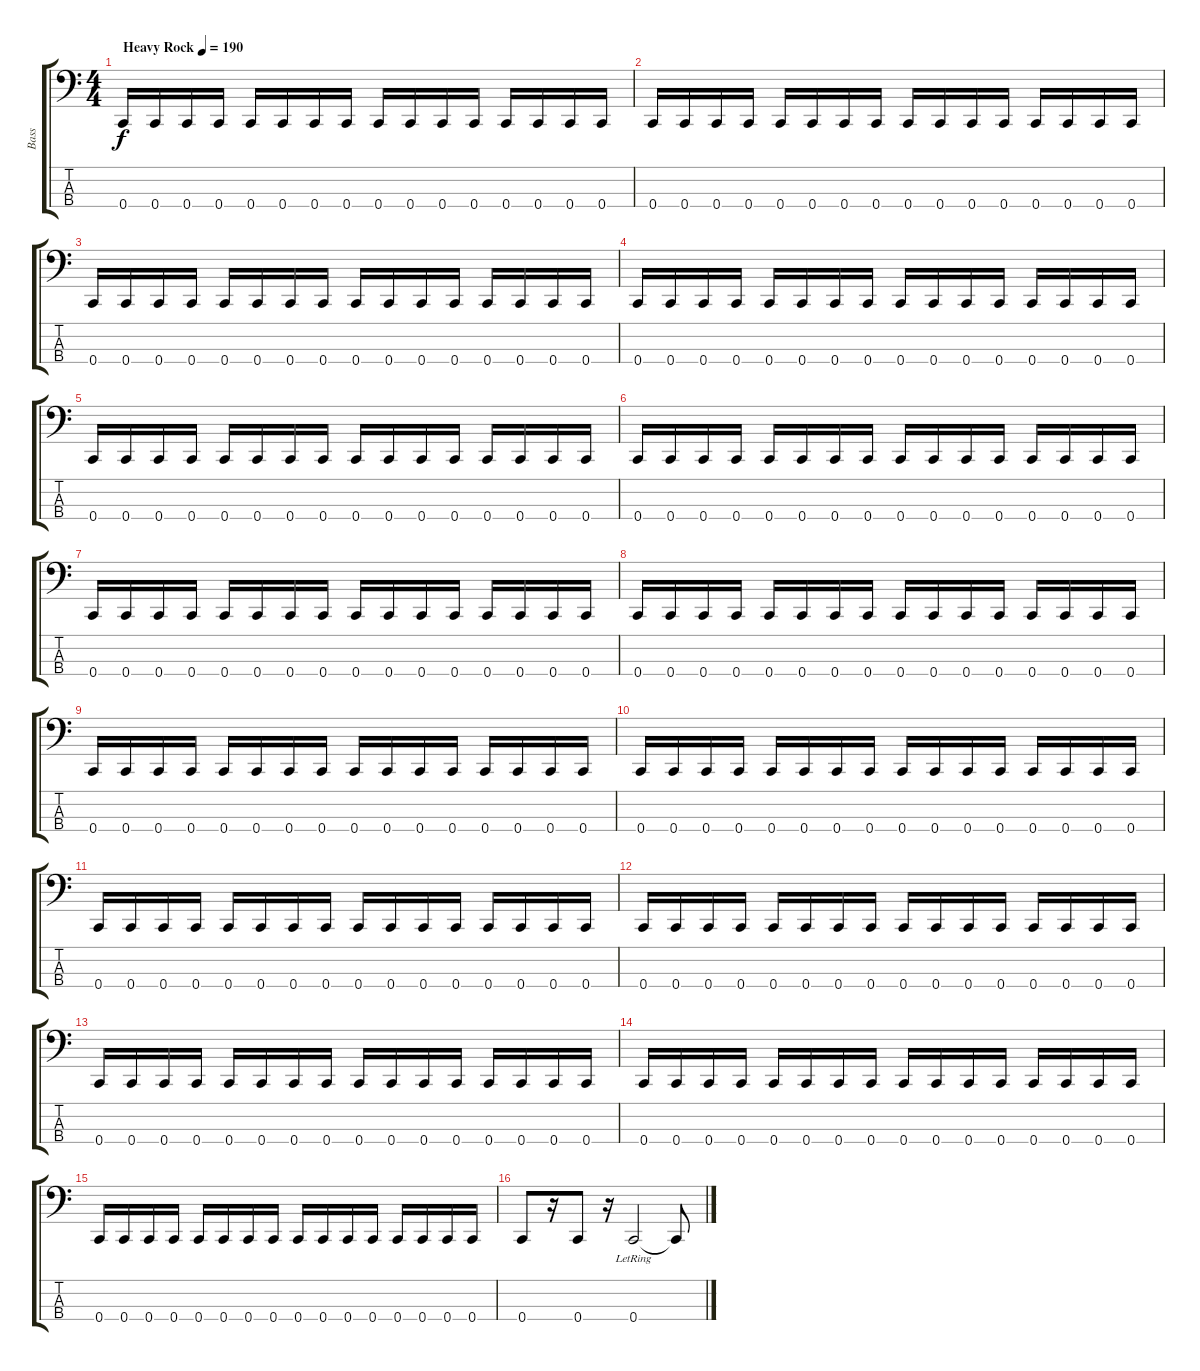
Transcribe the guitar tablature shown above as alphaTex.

\track ("Bass" "Bass") {instrument electricbasspick}
\staff {score tabs}
\tuning (Eb2 Bb1 F1 C1) {hide}
\ts (4 4)
\tempo (190 "Heavy Rock")
\clef f4
\ks c
0.4.16{dy f instrument electricbasspick} 0.4.16 0.4.16 0.4.16 0.4.16 0.4.16 0.4.16 0.4.16 0.4.16 0.4.16 0.4.16 0.4.16 0.4.16 0.4.16 0.4.16 0.4.16 |
0.4.16 0.4.16 0.4.16 0.4.16 0.4.16 0.4.16 0.4.16 0.4.16 0.4.16 0.4.16 0.4.16 0.4.16 0.4.16 0.4.16 0.4.16 0.4.16 |
0.4.16 0.4.16 0.4.16 0.4.16 0.4.16 0.4.16 0.4.16 0.4.16 0.4.16 0.4.16 0.4.16 0.4.16 0.4.16 0.4.16 0.4.16 0.4.16 |
0.4.16 0.4.16 0.4.16 0.4.16 0.4.16 0.4.16 0.4.16 0.4.16 0.4.16 0.4.16 0.4.16 0.4.16 0.4.16 0.4.16 0.4.16 0.4.16 |
0.4.16 0.4.16 0.4.16 0.4.16 0.4.16 0.4.16 0.4.16 0.4.16 0.4.16 0.4.16 0.4.16 0.4.16 0.4.16 0.4.16 0.4.16 0.4.16 |
0.4.16 0.4.16 0.4.16 0.4.16 0.4.16 0.4.16 0.4.16 0.4.16 0.4.16 0.4.16 0.4.16 0.4.16 0.4.16 0.4.16 0.4.16 0.4.16 |
0.4.16 0.4.16 0.4.16 0.4.16 0.4.16 0.4.16 0.4.16 0.4.16 0.4.16 0.4.16 0.4.16 0.4.16 0.4.16 0.4.16 0.4.16 0.4.16 |
0.4.16 0.4.16 0.4.16 0.4.16 0.4.16 0.4.16 0.4.16 0.4.16 0.4.16 0.4.16 0.4.16 0.4.16 0.4.16 0.4.16 0.4.16 0.4.16 |
0.4.16 0.4.16 0.4.16 0.4.16 0.4.16 0.4.16 0.4.16 0.4.16 0.4.16 0.4.16 0.4.16 0.4.16 0.4.16 0.4.16 0.4.16 0.4.16 |
0.4.16 0.4.16 0.4.16 0.4.16 0.4.16 0.4.16 0.4.16 0.4.16 0.4.16 0.4.16 0.4.16 0.4.16 0.4.16 0.4.16 0.4.16 0.4.16 |
0.4.16 0.4.16 0.4.16 0.4.16 0.4.16 0.4.16 0.4.16 0.4.16 0.4.16 0.4.16 0.4.16 0.4.16 0.4.16 0.4.16 0.4.16 0.4.16 |
0.4.16 0.4.16 0.4.16 0.4.16 0.4.16 0.4.16 0.4.16 0.4.16 0.4.16 0.4.16 0.4.16 0.4.16 0.4.16 0.4.16 0.4.16 0.4.16 |
0.4.16 0.4.16 0.4.16 0.4.16 0.4.16 0.4.16 0.4.16 0.4.16 0.4.16 0.4.16 0.4.16 0.4.16 0.4.16 0.4.16 0.4.16 0.4.16 |
0.4.16 0.4.16 0.4.16 0.4.16 0.4.16 0.4.16 0.4.16 0.4.16 0.4.16 0.4.16 0.4.16 0.4.16 0.4.16 0.4.16 0.4.16 0.4.16 |
0.4.16 0.4.16 0.4.16 0.4.16 0.4.16 0.4.16 0.4.16 0.4.16 0.4.16 0.4.16 0.4.16 0.4.16 0.4.16 0.4.16 0.4.16 0.4.16 |
0.4.8 r.16 0.4.8 r.16 0.4{lr}.2 0.4{t}.8
